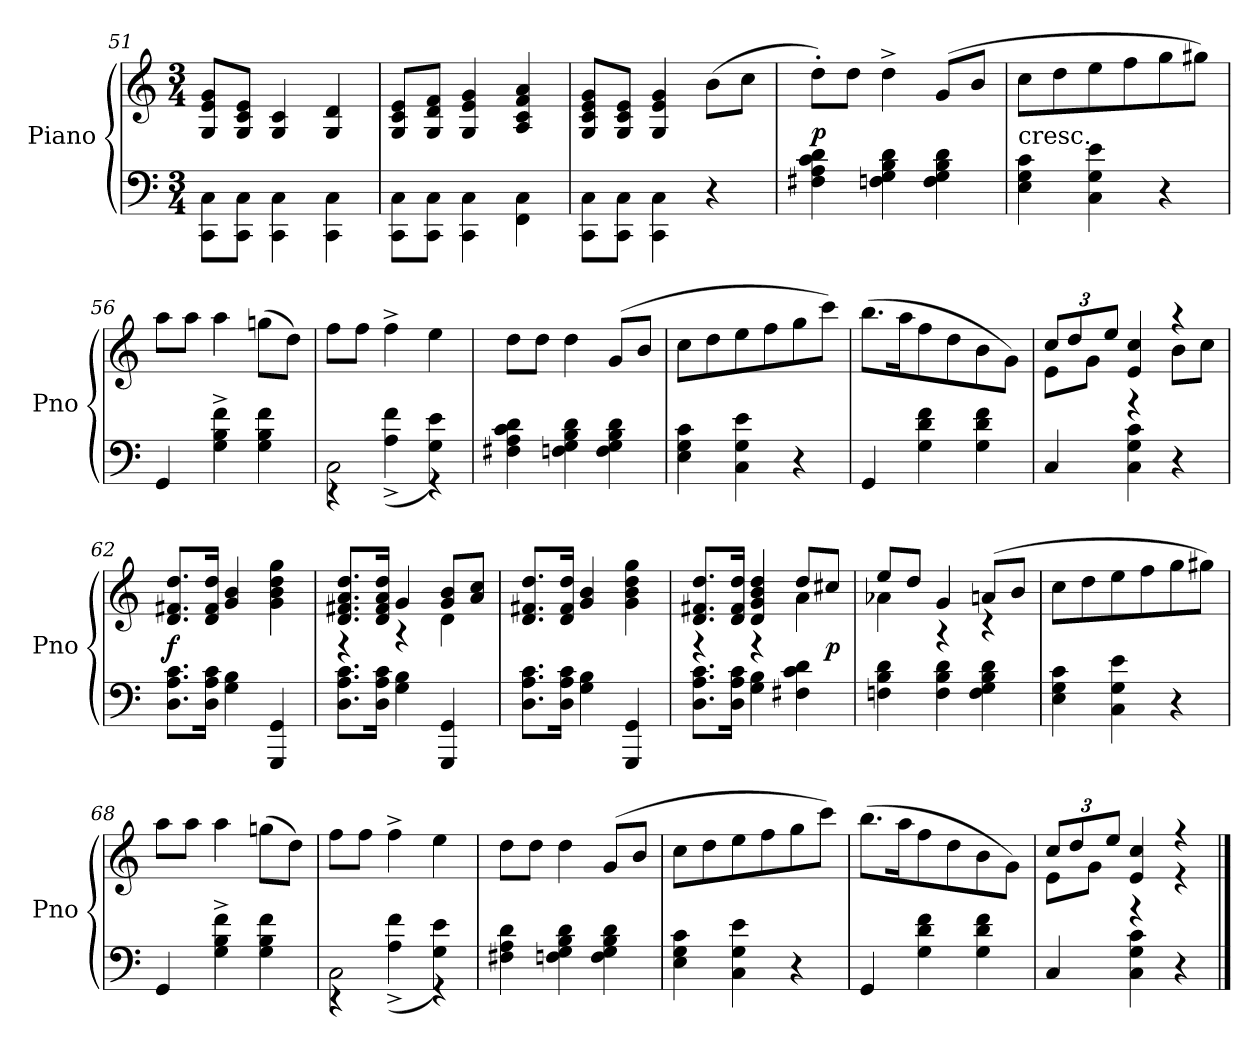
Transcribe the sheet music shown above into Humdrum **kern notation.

**kern	**kern	**dynam
*part1	*part1	*part1
*staff2	*staff1	*staff1/2
*I"Piano	*	*
*I'Pno	*	*
*clefF4	*clefG2	*
*k[]	*k[]	*
*M3/4	*M3/4	*
=51	=51	=51
8CC\ 8C\L	8G/ 8e/ 8g/L	.
8CC\ 8C\J	8G/ 8c/ 8e/J	.
4CC\ 4C\	4G/ 4c/	.
4CC\ 4C\	4G/ 4d/	.
=52	=52	=52
8CC\ 8C\L	8G/ 8c/ 8e/L	.
8CC\ 8C\J	8G/ 8d/ 8f/J	.
4CC\ 4C\	4G/ 4e/ 4g/	.
4FF\ 4C\	4A/ 4c/ 4f/ 4a/	.
=53	=53	=53
8CC\ 8C\L	8G/ 8c/ 8e/ 8g/L	.
8CC\ 8C\J	8G/ 8c/ 8e/J	.
4CC\ 4C\	4G/ 4e/ 4g/	.
4r	(8b\L	.
.	8cc\J	.
=54	=54	=54
4F#X\ 4A\ 4c\ 4d\	8dd'\L)	p
.	8dd\J	.
4Fn\ 4G\ 4B\ 4d\	4dd^\	.
4F\ 4G\ 4B\ 4d\	(8g/L	.
.	8b/J	.
=55	=55	=55
!	!LO:TX:c:t=cresc.	!
4E\ 4G\ 4c\	8cc\L	.
.	8dd\	.
4C\ 4G\ 4e\	8ee\	.
.	8ff\	.
4r	8gg\	.
.	8gg#X\J)	.
=56	=56	=56
4GG/	8aa\L	.
.	8aa\J	.
4G^\ 4B^\ 4f^\	4aa\	.
4G\ 4B\ 4f\	(8ggn\L	.
.	8dd\J)	.
=57	=57	=57
*^	*	*
2C\	4r	8ff\L	.
.	.	8ff\J	.
.	(4A^\ 4f^\	4ff^\	.
4G\ 4e\)	4r	4ee\	.
*v	*v	*	*
=58	=58	=58
4F#X\ 4A\ 4c\ 4d\	8dd\L	.
.	8dd\J	.
4Fn\ 4G\ 4B\ 4d\	4dd\	.
4F\ 4G\ 4B\ 4d\	(8g/L	.
.	8b/J	.
=59	=59	=59
4E\ 4G\ 4c\	8cc\L	.
.	8dd\	.
4C\ 4G\ 4e\	8ee\	.
.	8ff\	.
4r	8gg\	.
.	8ccc\J)	.
=60	=60	=60
4GG/	(8.bb\L	.
.	16aa\K	.
4G\ 4d\ 4f\	8ff\	.
.	8dd\	.
4G\ 4d\ 4f\	8b\	.
.	8g\J)	.
=61	=61	=61
*	*^	*
4C/	12cc/L	8e\L	.
.	12dd/	.	.
.	.	8g\J	.
.	12ee/J	.	.
4C\ 4G\ 4c\	4e/ 4cc/	4r	.
4r	4r	8b\L	.
.	.	8cc\J	.
*	*v	*v	*
=62	=62	=62
8.D\ 8.A\ 8.c\L	8.d/ 8.f#X/ 8.dd/L	f
16D\ 16A\ 16c\Jk	16d/ 16f#/ 16dd/Jk	.
4G\ 4B\	4g/ 4b/	.
4GGG/ 4GG/	4g\ 4b\ 4dd\ 4gg\	.
=63	=63	=63
*	*^	*
8.D\ 8.A\ 8.c\L	8.d/ 8.f#X/ 8.a/ 8.dd/L	4r	.
16D\ 16A\ 16c\Jk	16d/ 16f#/ 16a/ 16dd/Jk	.	.
4G\ 4B\	4g/	4r	.
4GGG/ 4GG/	8g/ 8b/L	4d\	.
.	8a/ 8cc/J	.	.
*	*v	*v	*
=64	=64	=64
8.D\ 8.A\ 8.c\L	8.d/ 8.f#X/ 8.dd/L	.
16D\ 16A\ 16c\Jk	16d/ 16f#/ 16dd/Jk	.
4G\ 4B\	4g/ 4b/	.
4GGG/ 4GG/	4g\ 4b\ 4dd\ 4gg\	.
=65	=65	=65
*	*^	*
8.D\ 8.A\ 8.c\L	8.d/ 8.f#X/ 8.dd/L	4r	.
16D\ 16A\ 16c\Jk	16d/ 16f#/ 16dd/Jk	.	.
4G\ 4B\	4d/ 4g/ 4b/ 4dd/	4r	.
4F#X\ 4c\ 4d\	8dd/L	4a\	.
.	8cc#X/J	.	p
=66	=66	=66	=66
4Fn\ 4B\ 4d\	8ee/L	4a-X\	.
.	8dd/J	.	.
4F\ 4B\ 4d\	4g/	4r	.
4F\ 4G\ 4B\ 4d\	(8an/L	4r	.
.	8b/J	.	.
*	*v	*v	*
=67	=67	=67
4E\ 4G\ 4c\	8cc\L	.
.	8dd\	.
4C\ 4G\ 4e\	8ee\	.
.	8ff\	.
4r	8gg\	.
.	8gg#X\J)	.
=68	=68	=68
4GG/	8aa\L	.
.	8aa\J	.
4G^\ 4B^\ 4f^\	4aa\	.
4G\ 4B\ 4f\	(8ggn\L	.
.	8dd\J)	.
=69	=69	=69
*^	*	*
2C\	4r	8ff\L	.
.	.	8ff\J	.
.	(4A^\ 4f^\	4ff^\	.
4G\ 4e\)	4r	4ee\	.
*v	*v	*	*
=70	=70	=70
4F#X\ 4A\ 4d\	8dd\L	.
.	8dd\J	.
4Fn\ 4G\ 4B\ 4d\	4dd\	.
4F\ 4G\ 4B\ 4d\	(8g/L	.
.	8b/J	.
=71	=71	=71
4E\ 4G\ 4c\	8cc\L	.
.	8dd\	.
4C\ 4G\ 4e\	8ee\	.
.	8ff\	.
4r	8gg\	.
.	8ccc\J)	.
=72	=72	=72
4GG/	(8.bb\L	.
.	16aa\K	.
4G\ 4d\ 4f\	8ff\	.
.	8dd\	.
4G\ 4d\ 4f\	8b\	.
.	8g\J)	.
=73	=73	=73
*	*^	*
4C/	12cc/L	8e\L	.
.	12dd/	.	.
.	.	8g\J	.
.	12ee/J	.	.
4C\ 4G\ 4c\	4e/ 4cc/	4r	.
4r	4r	4r	.
*	*v	*v	*
==	==	==
*-	*-	*-
